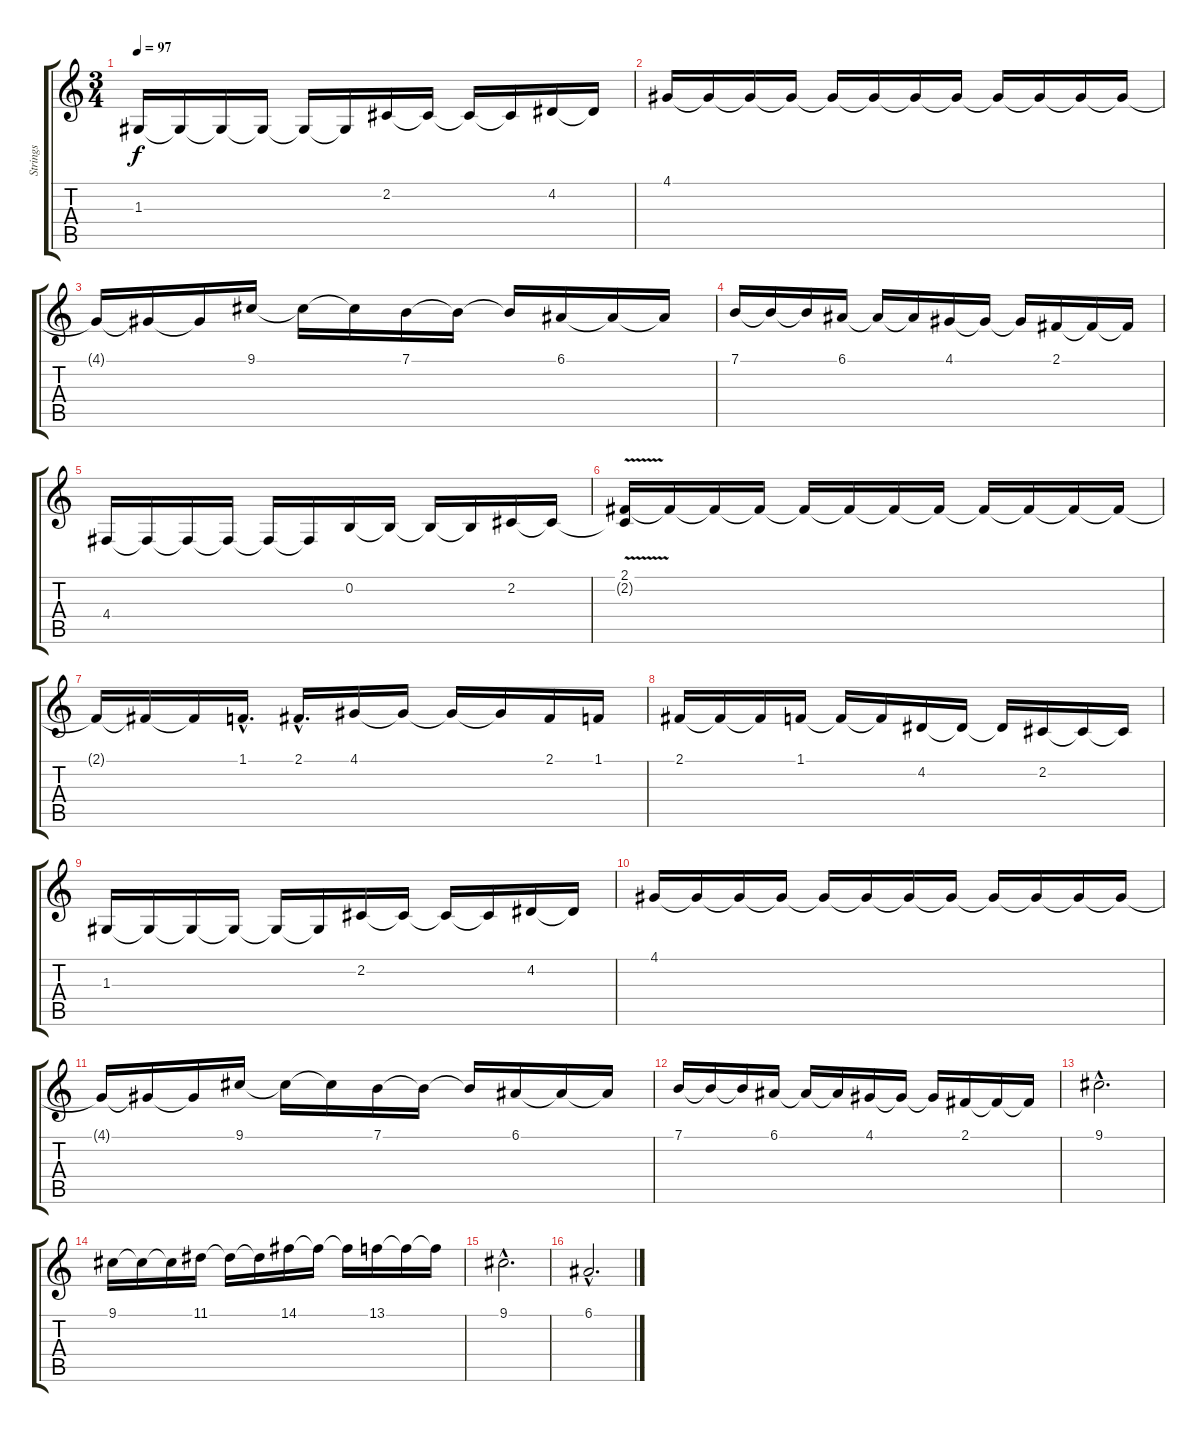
\track ("Strings" "Strings") {instrument stringensemble1}
\staff {score tabs}
\tuning (E4 B3 G3 D3 A2 E2) {hide}
\ts (3 4)
\tempo 97
\clef g2
\ks c
1.3.16{dy f} 1.3{t}.16 1.3{t}.16 1.3{t}.16 1.3{t}.16 1.3{t}.16 2.2.16 2.2{t}.16 2.2{t}.16 2.2{t}.16 4.2.16 4.2{t}.16 |
4.1.16 4.1{t}.16 4.1{t}.16 4.1{t}.16 4.1{t}.16 4.1{t}.16 4.1{t}.16 4.1{t}.16 4.1{t}.16 4.1{t}.16 4.1{t}.16 4.1{t}.16 |
4.1{t}.16 4.1{t}.16 4.1{t}.16 9.1.16 9.1{t}.16 9.1{t}.16 7.1.16 7.1{t}.16 7.1{t}.16 6.1.16 6.1{t}.16 6.1{t}.16 |
7.1.16 7.1{t}.16 7.1{t}.16 6.1.16 6.1{t}.16 6.1{t}.16 4.1.16 4.1{t}.16 4.1{t}.16 2.1.16 2.1{t}.16 2.1{t}.16 |
4.4.16 4.4{t}.16 4.4{t}.16 4.4{t}.16 4.4{t}.16 4.4{t}.16 0.2.16 0.2{t}.16 0.2{t}.16 0.2{t}.16 2.2.16 2.2{t}.16 |
(2.1 2.2{v t}).16 2.1{t}.16 2.1{t}.16 2.1{t}.16 2.1{t}.16 2.1{t}.16 2.1{t}.16 2.1{t}.16 2.1{t}.16 2.1{t}.16 2.1{t}.16 2.1{t}.16 |
2.1{t}.16 2.1{t}.16 2.1{t}.16 1.1{hac}.16{d} 2.1{hac}.16{d} 4.1.16 4.1{t}.16 4.1{t}.16 4.1{t}.16 2.1.16 1.1.16 |
2.1.16 2.1{t}.16 2.1{t}.16 1.1.16 1.1{t}.16 1.1{t}.16 4.2.16 4.2{t}.16 4.2{t}.16 2.2.16 2.2{t}.16 2.2{t}.16 |
1.3.16 1.3{t}.16 1.3{t}.16 1.3{t}.16 1.3{t}.16 1.3{t}.16 2.2.16 2.2{t}.16 2.2{t}.16 2.2{t}.16 4.2.16 4.2{t}.16 |
4.1.16 4.1{t}.16 4.1{t}.16 4.1{t}.16 4.1{t}.16 4.1{t}.16 4.1{t}.16 4.1{t}.16 4.1{t}.16 4.1{t}.16 4.1{t}.16 4.1{t}.16 |
4.1{t}.16 4.1{t}.16 4.1{t}.16 9.1.16 9.1{t}.16 9.1{t}.16 7.1.16 7.1{t}.16 7.1{t}.16 6.1.16 6.1{t}.16 6.1{t}.16 |
7.1.16 7.1{t}.16 7.1{t}.16 6.1.16 6.1{t}.16 6.1{t}.16 4.1.16 4.1{t}.16 4.1{t}.16 2.1.16 2.1{t}.16 2.1{t}.16 |
9.1{hac}.2{d} |
9.1.16 9.1{t}.16 9.1{t}.16 11.1.16 11.1{t}.16 11.1{t}.16 14.1.16 14.1{t}.16 14.1{t}.16 13.1.16 13.1{t}.16 13.1{t}.16 |
9.1{hac}.2{d} |
6.1{hac}.2{d}
